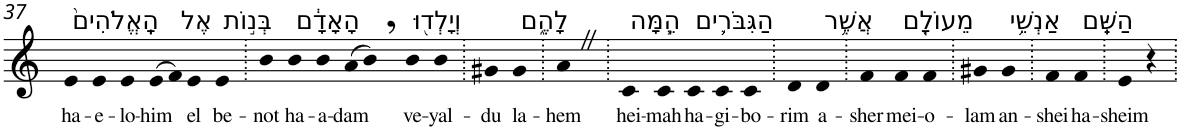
**kern	**text
*part1	*part1
*staff1	*staff1
*I"Piano	*
*I'Pno	*
!!LO:PB:g=z
*clefG2	*
*k[]	*
=37	=37
!LO:TX:a:t=הָֽאֱלֹהִים֙	!
!	!LO:LY:b
4e	ha-
!	!LO:LY:b
4e	-e-
!	!LO:LY:b
4e	-lo-
!	!LO:LY:b
(>8e	-him
8f)	.
!LO:TX:a:t=אֶל	!
!	!LO:LY:b
4e	el
!LO:TX:a:t=בְּנ֣וֹת	!
!	!LO:LY:b
4e	be-
=38.	=38.
!	!LO:LY:b
4b	-not
!LO:TX:a:t=הָאָדָ֔ם	!
!	!LO:LY:b
4b	ha-
!	!LO:LY:b
4b	-a-
!	!LO:LY:b
(>8a	-dam
8b,)	.
!LO:TX:a:t=וְיָלְד֖וּ	!
!	!LO:LY:b
4b	ve-
!	!LO:LY:b
4b	-yal-
=39.	=39.
!	!LO:LY:b
4g#X	-du
!LO:TX:a:t=לָהֶ֑ם	!
!	!LO:LY:b
4g#	la-
=40.	=40.
!	!LO:LY:b
4aZ	-hem
=41.	=41.
!LO:TX:a:t=הֵ֧מָּה	!
!	!LO:LY:b
4c	hei-
!	!LO:LY:b
4c	-mah
!LO:TX:a:t=הַגִּבֹּרִ֛ים	!
!	!LO:LY:b
4c	ha-
!	!LO:LY:b
4c	-gi-
!	!LO:LY:b
4c	-bo-
=42.	=42.
!	!LO:LY:b
4d	-rim
!LO:TX:a:t=אֲשֶׁ֥ר	!
!	!LO:LY:b
4d	a-
=43.	=43.
!	!LO:LY:b
4f	-sher
!LO:TX:a:t=מֵעוֹלָ֖ם	!
!	!LO:LY:b
4f	mei-
!	!LO:LY:b
4f	-o-
=44.	=44.
!	!LO:LY:b
4g#X	-lam
!LO:TX:a:t=אַנְשֵׁ֥י	!
!	!LO:LY:b
4g#	an-
=45.	=45.
!	!LO:LY:b
4f	-shei
!LO:TX:a:t=הַשֵּֽׁם	!
!	!LO:LY:b
4f	ha-
=46.	=46.
!	!LO:LY:b
4e	-sheim
4r	.
=.	=.
*-	*-
